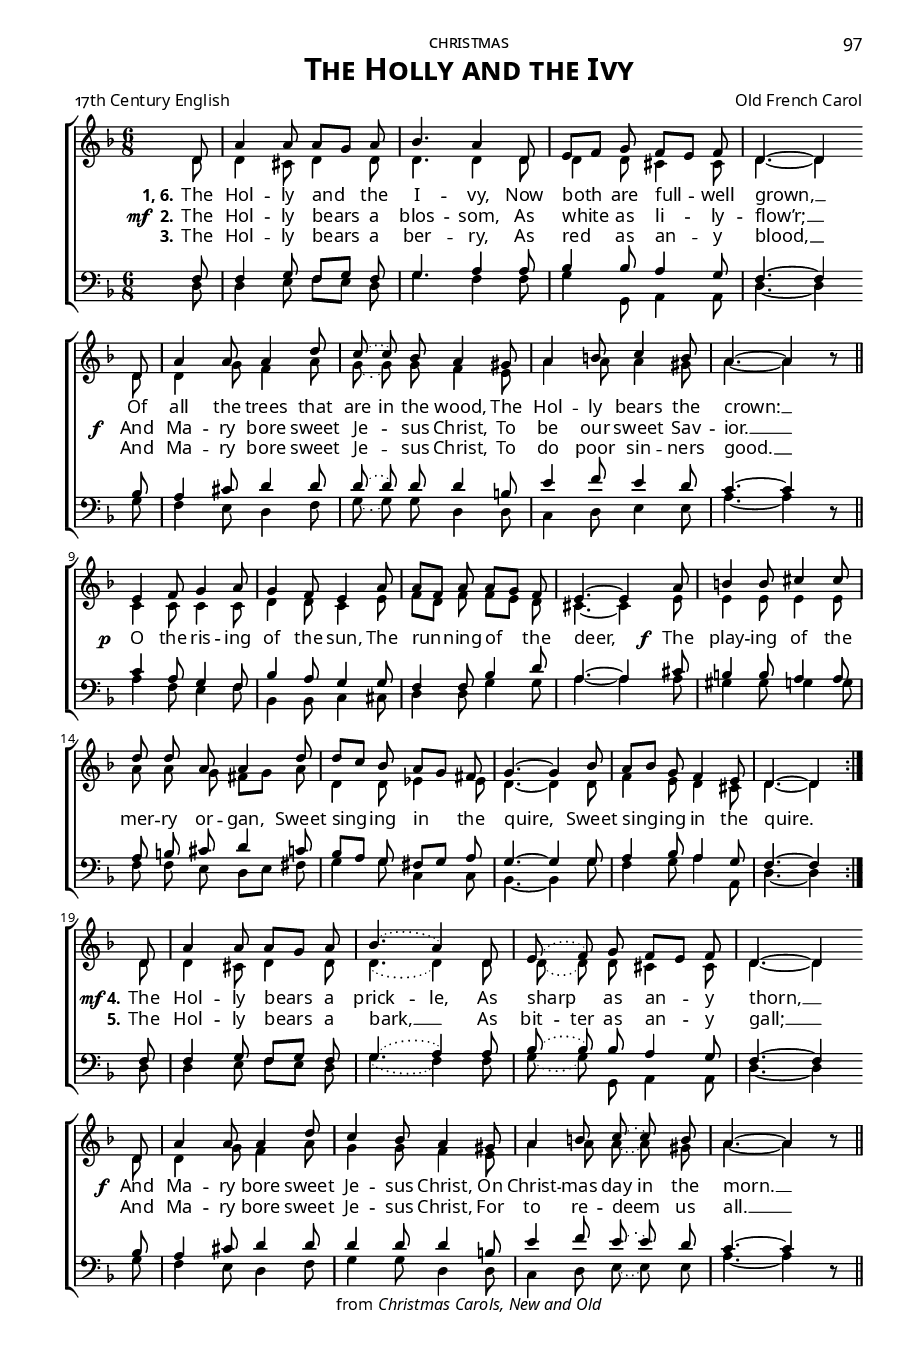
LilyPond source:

\version "2.14.2"
\include "util.ly"
\header {
  title = \markup{\override #'(font-name . "Garamond Premier Pro Semibold"){ \abs-fontsize #15 \smallCapsOldStyle"The Holly and the Ivy"}}
  poet = \markup\oldStyleNum"17th Century English"
  composer = \markup\oldStyleNum"Old French Carol"
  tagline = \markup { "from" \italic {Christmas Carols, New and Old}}
}
\paper {
  %print-all-headers = ##f
  paper-height = 9\in
  paper-width = 6\in
  indent = 0\in
  %system-system-spacing = #'((basic-distance . 10) (padding . 0))
  system-system-spacing =
    #'((basic-distance . 0)
       (minimum-distance . 0)
       (padding . -5)
       (stretchability . 100))
  last-bottom-spacing =
    #'((basic-distance . -10)
       (minimum-distance . -10)
       (padding . 0)
       (stretchability . 0))
  ragged-last-bottom = ##f
  ragged-bottom = ##f
  two-sided = ##t
  inner-margin = 0.5\in
  outer-margin = 0.25\in
  top-margin = 0.25\in
  bottom-margin = 0.25\in
  first-page-number = #097
  print-first-page-number = ##t
  headerLine = \markup{\override #'(font-name . "Garamond Premier Pro") \smallCapsOldStyle"christmas"}
  oddHeaderMarkup = \markup\fill-line{
     \override #'(font-name . "Garamond Premier Pro")\abs-fontsize #8.5
     \combine 
        \fill-line{"" \on-the-fly #print-page-number-check-first
        \oldStylePageNum""
        }
        \fill-line{\headerLine}
  }
  evenHeaderMarkup = \markup {
     \override #'(font-name . "Garamond Premier Pro")\abs-fontsize #8.5
     \combine
        \on-the-fly #print-page-number-check-first
        \oldStylePageNum""
        \fill-line{\headerLine}
  }
}
#(set-global-staff-size 14.2) \paper{ #(define fonts (make-pango-font-tree "GoudyOlSt BT" "Garamond Premier Pro" "Garamond Premier Pro" (/ 14.2 20))) }
global = {
  \key f \major
  \time 6/8
  \autoBeamOff
  \override DynamicLineSpanner #'staff-padding = #0.0
  \override DynamicLineSpanner #'Y-extent = #'(-1 . 1)
}

sopMusic = \relative c' {
  \partial 8 d8 |
  a'4 a8 a[ g] a |
  bes4. a4 d,8 |
  e[ f] g f[ e] f |
  
  d4.~ d4 \bar""\break d8 |
  a'4 a8 a4 d8 |
  \slurDotted
  c8( c) bes8 a4 gis8 |
  a4 b8 c4 b8 |
  
  a4.~ a4 bes8\rest \bar "||" \break
  e,4 f8 g4 a8 |
  g4 f8 e4 a8 |
  a[ f] a a[ g] f |
  
  e4.~ e4 a8 |
  b4 b8 cis4 cis8 |
  d8 d8 a a4 d8 |
  
  d[ c] bes a[ g] fis |
  g4.~ g4 bes8 |
  a[ bes] g f4 e8 |
  \partial 8*5 d4.~ d4 \bar ":|" \break
  
  
  
  
  \partial 8 d8 |
  a'4 a8 a[ g] a |
  bes4.( a4) d,8 |
  e( f) g f[ e] f |
  
  d4.~ d4 \bar""\break d8 |
  a'4 a8 a4 d8 |
  c4 bes8 a4 gis8 |
  \tieDotted
  a4 b8 c8~ c b8 |
  
  \tieSolid
  a4.~ a4 bes8\rest \bar "||" 
}
sopWords = \lyricmode {
  
}

altoMusic = \relative c' {
  d8 |
  d4 cis8 d4 d8 |
  d4. d4 d8 |
  d4 d8 cis4 cis8 |
  
  d4.~ d4 d8 |
  d4 g8 f4 a8 |
  \slurDotted
  g8( g) g8 f4 e8 |
  a4 a8 a4 gis8 |
  
  a4.~ a4 s8 |
  c,4 c8 c4 c8 |
  d4 d8 c4 e8 |
  f[ d] f f[ e] d |
  
  cis4.~ cis4 e8 |
  e4 e8 e4 e8 |
  a a g fis[ g] a |
  
  d,4 d8 ees4 ees8 |
  d4.~ d4 d8 |
  f4 e8 d4 cis8 |
  d4.~ d4 |
  
  
  
  d8 |
  d4 cis8 d4 d8 |
  d4.( d4) d8 |
  d8( d) d8 cis4 cis8 |
  
  d4.~ d4 d8 |
  d4 g8 f4 a8 |
  g4 g8 f4 e8 |
  \tieDotted
  a4 a8 a~ a gis8 |
  
  \tieSolid
  a4.~ a4 s8 |
}
altoWords = {
  \dropLyricsXI
  \lyricmode {
    \set stanza = #"1, 6."
    The Hol -- ly and the I -- vy,
    Now both are full -- well grown, __
    \set ignoreMelismata = ##t
    Of all the trees that are in the wood,
    \unset ignoreMelismata
    The Hol -- ly bears the crown: __
  }
  \set stanza = \markup\dynamic"p  "
  \lyricmode {
    O the ris -- ing of the sun,
    The run -- ning of the deer,
  }
  \set stanza = \markup\dynamic"   f "
  \lyricmode {
    The play -- ing of the mer -- ry or -- gan,
    Sweet sing -- ing in the quire,
    Sweet sing -- ing in the quire.
    
  }
  \set stanza = \markup{\dynamic" mf" "4."}
  \lyricmode {
    The Hol -- ly bears a \set ignoreMelismata = ##t
    prick -- le,
    \unset ignoreMelismata
    As sharp as an -- y thorn, __
  }
  \set stanza = \markup\dynamic"f "
  \lyricmode {
    And Ma -- ry bore sweet Je -- sus Christ,
    On Christ -- mas \set ignoreMelismata = ##t day in the morn. __ _
  }
}
altoWordsII = {
  \dropLyricsXI
  \set stanza = \markup{\dynamic"mf " "2."}
  \lyricmode {
    The Hol -- ly bears a blos -- som,
    As white as li -- ly -- flow’r; __
  }
  \set stanza = \markup\dynamic"f  "
  \lyricmode {
    And Ma -- ry bore sweet Je -- sus Christ,
    To be our sweet Sav -- ior. __ ""
    
    \repeat unfold 33 \skip1
    \set stanza = #"5."
    The Hol -- ly bears a bark, __
    \set ignoreMelismata = ##t
    As bit -- ter 
    \unset ignoreMelismata
    as an -- y gall; __
    And Ma -- ry bore sweet Je -- sus Christ,
    For to re -- deem us all. __
  }
}
altoWordsIII = \lyricmode {
  \dropLyricsXI
  \set stanza = #"3."
  The Hol -- ly bears a ber -- ry,
  As red as an -- y blood, __
  And Ma -- ry bore sweet Je -- sus Christ,
  To do poor sin -- ners good. __
}
altoWordsIV = \lyricmode {
}
altoWordsV = \lyricmode {
}
altoWordsVI = \lyricmode {
  \set stanza = #"6."
}
tenorMusic = \relative c {
  f8 |
  f4 g8 f[ g] f |
  g4. a4 a8 |
  bes4 bes8 a4 g8 |
  
  f4.~f4 bes8 |
  a4 cis8 d4 d8 |
  \slurDotted
  d8( d) d8 d4 b8 |
  e4 f8 e4 d8 |
  
  c4.~ c4 s8 |
  c4 a8 g4 f8 |
  bes4 a8 g4 g8 |
  f4 f8 bes4 d8 |
  
  a4.~ a4 cis8 |
  b4 b8 a4 a8 |
  a b cis d4 c8 |
  
  bes[ a] g fis[ g] a |
  g4.~ g4 g8 |
  a4 bes8 a4 g8 |
  f4.~ f4 |
  
  
  
  
  
  f8 |
  f4 g8 f[ g] f |
  g4.( a4) a8 |
  bes8( bes) bes8 a4 g8 |
  
  f4.~f4 bes8 |
  a4 cis8 d4 d8 |
  d4 d8 d4 b8 |
  \tieDotted
  e4 f8 e~ e d8 |
  
  \tieSolid
  c4.~ c4 s8 |
}
tenorWords = \lyricmode {

}

bassMusic = \relative c {
  d8 |
  d4 e8 f[ e] d |
  g4. f4 f8 |
  g4 g,8 a4 a8 |
  
  d4.~ d4 g8 |
  f4 e8 d4 f8 |
  \slurDotted
  g8( g) g8 d4 d8 |
  c4 d8 e4 e8 |
  
  a4.~ a4 d,8\rest |
  a'4 f8 e4 f8 |
  bes,4 bes8 c4 cis8 |
  d4 d8 g4 g8 |
  
  a4.~ a4 a8 |
  gis4 gis8 g4 g8 |
  f f e d[ e] fis |
  
  g4 g8 c,4 c8 bes4.~ bes4 g'8 |
  f4 g8 a4 a,8 |
  d4.~ d4 |
  
  
  
  
  d8 |
  d4 e8 f[ e] d |
  g4.( f4) f8 |
  g8( g) g,8 a4 a8 |
  
  d4.~ d4 g8 |
  f4 e8 d4 f8 |
  g4 g8 d4 d8 |
  \tieDotted
  c4 d8 e~ e e8 |
  
  \tieSolid
  a4.~ a4 d,8\rest |
}
bassWords = \lyricmode {

}

pianoRH = \relative c' {
  
}
pianoLH = \relative c' {
  
}

\score {
  <<
   \new ChoirStaff <<
%    \new Lyrics = sopranos \with { \override VerticalAxisGroup #'nonstaff-relatedstaff-spacing = #'((basic-distance . 1)) }
    \new Staff = women <<
      \new Voice = "sopranos" { \voiceOne << \global \sopMusic >> }
      \new Voice = "altos" { \voiceTwo << \global \altoMusic >> }
    >>
    \new Lyrics \with { alignAboveContext = #"women" \override VerticalAxisGroup #'nonstaff-relatedstaff-spacing = #'((basic-distance . 1))} \lyricsto "sopranos" \sopWords
    \new Lyrics = "altosVI"  \with { alignBelowContext = #"women" \override VerticalAxisGroup #'nonstaff-relatedstaff-spacing = #'((basic-distance . 1))} \lyricsto "sopranos" \altoWordsVI
    \new Lyrics = "altosV"  \with { alignBelowContext = #"women" \override VerticalAxisGroup #'nonstaff-relatedstaff-spacing = #'((basic-distance . 1))} \lyricsto "sopranos" \altoWordsV
    \new Lyrics = "altosIV"  \with { alignBelowContext = #"women" \override VerticalAxisGroup #'nonstaff-relatedstaff-spacing = #'((basic-distance . 1))} \lyricsto "sopranos" \altoWordsIV
    \new Lyrics = "altosIII"  \with { alignBelowContext = #"women" \override VerticalAxisGroup #'nonstaff-relatedstaff-spacing = #'((basic-distance . 1))} \lyricsto "sopranos" \altoWordsIII
    \new Lyrics = "altosII"  \with { alignBelowContext = #"women" \override VerticalAxisGroup #'nonstaff-relatedstaff-spacing = #'((basic-distance . 1))} \lyricsto "sopranos" \altoWordsII
    \new Lyrics = "altos"  \with { alignBelowContext = #"women" \override VerticalAxisGroup #'nonstaff-relatedstaff-spacing = #'((padding . -0.9))} \lyricsto "sopranos" \altoWords
    \new Staff = men <<
      \clef bass
      \new Voice = "tenors" { \voiceOne << \global \tenorMusic >> }
      \new Voice = "basses" { \voiceTwo << \global \bassMusic >> }
    >>
    \new Lyrics \with { alignAboveContext = #"men" \override VerticalAxisGroup #'nonstaff-relatedstaff-spacing = #'((basic-distance . 1)) } \lyricsto "tenors" \tenorWords
    \new Lyrics \with { alignBelowContext = #"men" \override VerticalAxisGroup #'nonstaff-relatedstaff-spacing = #'((basic-distance . 1)) } \lyricsto "basses" \bassWords
  >>
%    \new PianoStaff << \new Staff { \new Voice { \pianoRH } } \new Staff { \clef "bass" \pianoLH } >>
  >>
  \layout {
    \context {
      \Score
      %\override SpacingSpanner #'base-shortest-duration = #(ly:make-moment 1 8)
      %\override SpacingSpanner #'common-shortest-duration = #(ly:make-moment 1 4)
    }
    \context {
      % Remove all empty staves
      % \Staff \RemoveEmptyStaves \override VerticalAxisGroup #'remove-first = ##t
    }
    \context {
      \Lyrics
      \override LyricText #'X-offset = #center-on-word
    }
  }
  \midi {
    \tempo 4 = 90
    \set Staff.midiInstrument = "flute"
  
    \context {
      \Voice
      \remove "Dynamic_performer"
    }
  }
}
